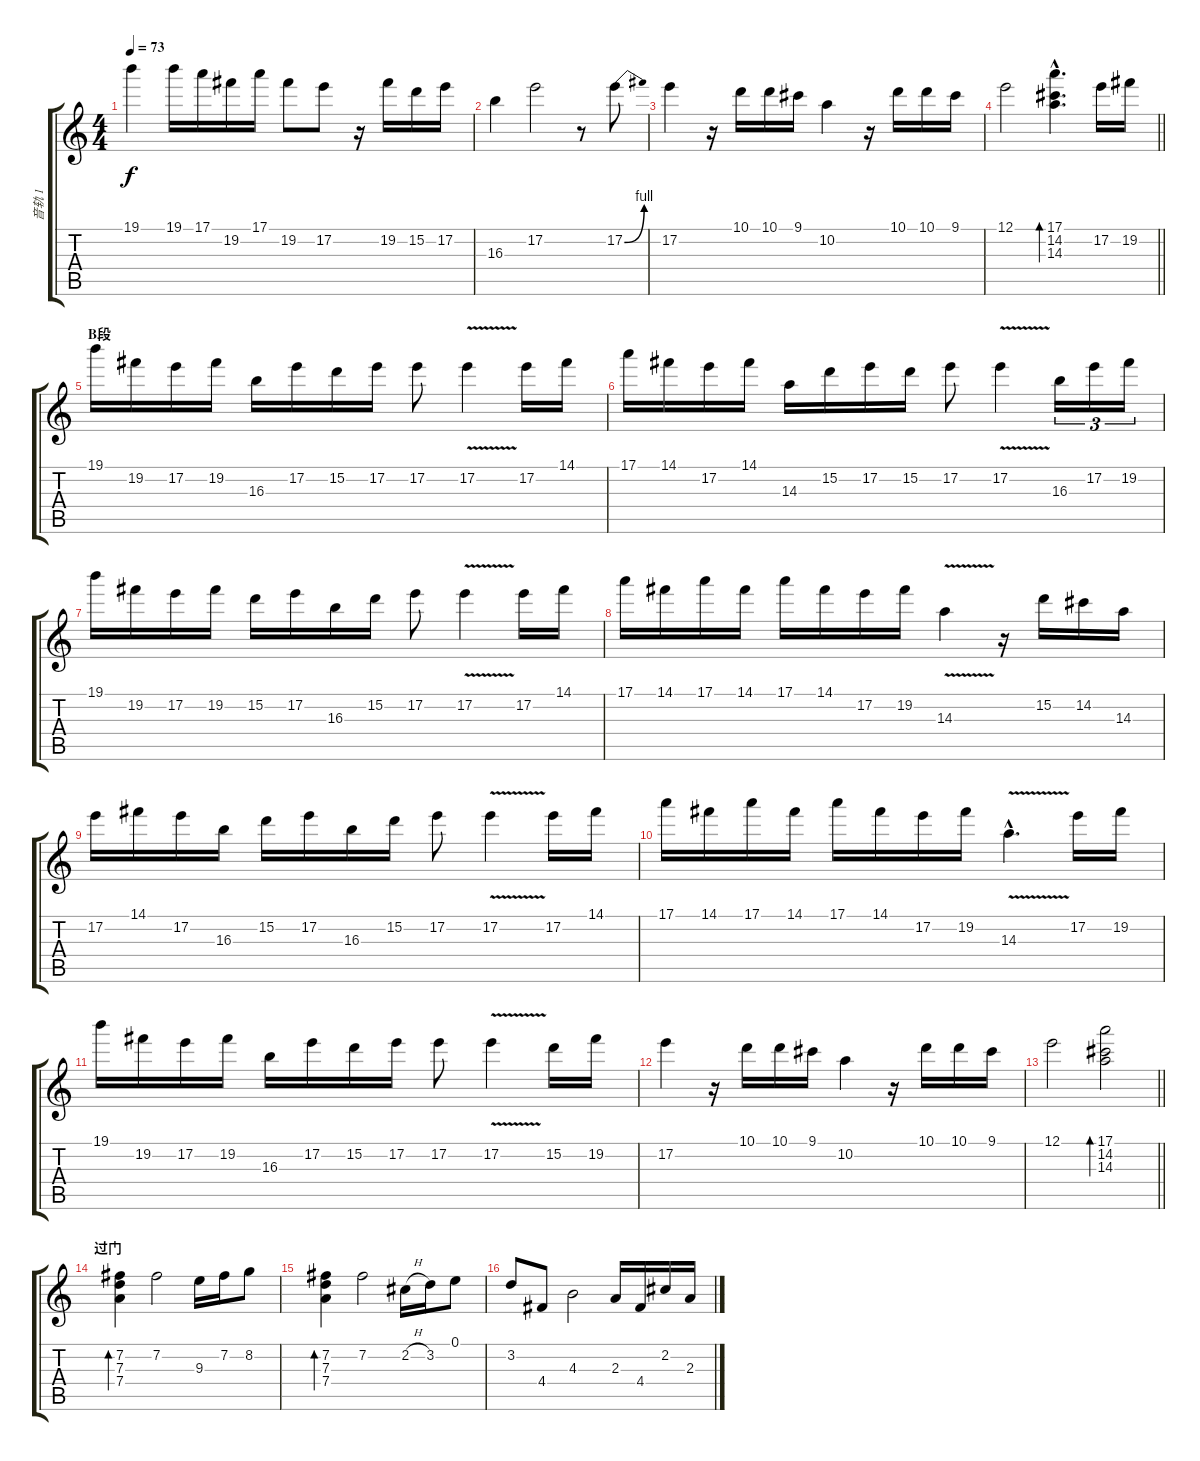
\track ("音轨 1" "音轨 1") {instrument electricguitarclean}
\staff {score tabs}
\tuning (E4 B3 G3 D3 A2 E2) {hide}
\ts (4 4)
\tempo 73
\clef g2
\ks c
19.1.4{dy f} 19.1.16 17.1.16 19.2.16 17.1.16 19.2.8 17.2.8 r.16 19.2.16 15.2.16 17.2.16 |
16.3.4 17.2.2 r.8 17.2{be (bend 0 0 60 4)}.8 |
17.2.4 r.16{volume 12 instrument electricguitarclean} 10.1.16 10.1.16 9.1.16 10.2.4 r.16 10.1.16 10.1.16 9.1.16 |
\barLineRight lightlight
12.1.2 (17.1{hac} 14.2{hac} 14.3{hac}).4{d bd 240} 17.2.16 19.2.16 |
\section ("" "B段")
19.1.16 19.2.16 17.2.16 19.2.16 16.3.16 17.2.16 15.2.16 17.2.16 17.2.8 17.2{v}.4 17.2.16 14.1.16 |
17.1.16 14.1.16 17.2.16 14.1.16 14.3.16 15.2.16 17.2.16 15.2.16 17.2.8 17.2{v}.4 16.3.16{tu (3 2)} 17.2.16{tu (3 2)} 19.2.16{tu (3 2)} |
19.1.16 19.2.16 17.2.16 19.2.16 15.2.16 17.2.16 16.3.16 15.2.16 17.2.8 17.2{v}.4 17.2.16 14.1.16 |
17.1.16 14.1.16 17.1.16 14.1.16 17.1.16 14.1.16 17.2.16 19.2.16 14.3{v}.4 r.16 15.2.16 14.2.16 14.3.16 |
17.2.16{volume 10 instrument overdrivenguitar} 14.1.16 17.2.16 16.3.16 15.2.16 17.2.16 16.3.16 15.2.16 17.2.8 17.2{v}.4 17.2.16 14.1.16 |
17.1.16 14.1.16 17.1.16 14.1.16 17.1.16 14.1.16 17.2.16 19.2.16 14.3{v hac}.4{d} 17.2.16 19.2.16 |
19.1.16 19.2.16 17.2.16 19.2.16 16.3.16 17.2.16 15.2.16 17.2.16 17.2.8 17.2{v}.4 15.2.16 19.2.16 |
17.2.4 r.16{volume 12 instrument electricguitarclean} 10.1.16 10.1.16 9.1.16 10.2.4 r.16 10.1.16 10.1.16 9.1.16 |
\barLineRight lightlight
12.1.2 (17.1 14.2 14.3).2{bd 240} |
\section ("" "过门")
(7.2 7.3 7.4).4{bd 120} 7.2.2 9.3.16 7.2.16 8.2.8 |
(7.2 7.3 7.4).4{bd 120} 7.2.2 2.2{h}.16 3.2.16 0.1.8 |
3.2.8 4.4.8 4.3.2 2.3.16 4.4.16 2.2.16 2.3.16
